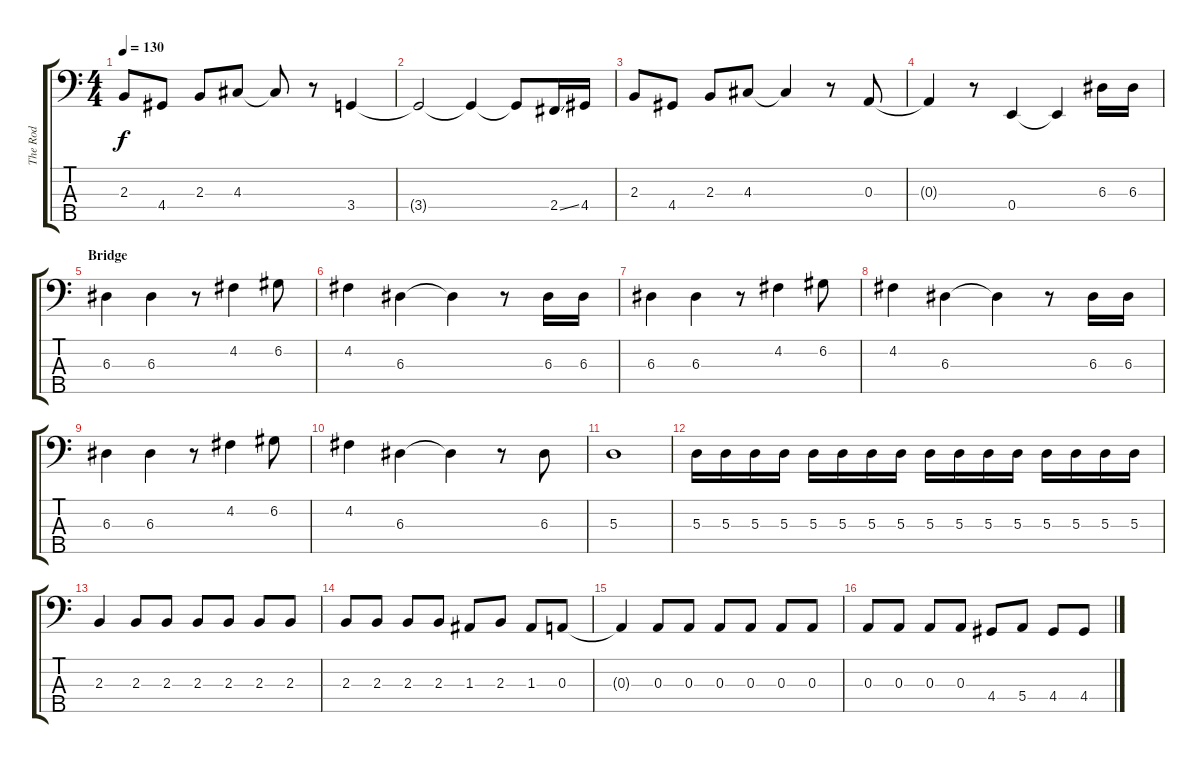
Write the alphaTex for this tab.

\track ("The Rod" "The Rod") {instrument electricbasspick}
\staff {score tabs}
\tuning (G2 D2 A1 E1 B0) {hide}
\ts (4 4)
\tempo 130
\clef f4
\ks c
2.3.8{dy f} 4.4.8 2.3.8 4.3.8 4.3{t}.8 r.8 3.4.4 |
3.4{t}.2 3.4{t}.4 3.4{t}.8 2.4{ss}.16 4.4.16 |
2.3.8 4.4.8 2.3.8 4.3.8 4.3{t}.4 r.8 0.3.8 |
0.3{t}.4 r.8 0.4.4 0.4{t}.4 6.3.16 6.3.16 |
\section ("" "Bridge")
6.3.4 6.3.4 r.8 4.2.4 6.2.8 |
4.2.4 6.3.4 6.3{t}.4 r.8 6.3.16 6.3.16 |
6.3.4 6.3.4 r.8 4.2.4 6.2.8 |
4.2.4 6.3.4 6.3{t}.4 r.8 6.3.16 6.3.16 |
6.3.4 6.3.4 r.8 4.2.4 6.2.8 |
4.2.4 6.3.4 6.3{t}.4 r.8 6.3.8 |
5.3.1 |
5.3.16 5.3.16 5.3.16 5.3.16 5.3.16 5.3.16 5.3.16 5.3.16 5.3.16 5.3.16 5.3.16 5.3.16 5.3.16 5.3.16 5.3.16 5.3.16 |
2.3.4 2.3.8 2.3.8 2.3.8 2.3.8 2.3.8 2.3.8 |
2.3.8 2.3.8 2.3.8 2.3.8 1.3.8 2.3.8 1.3.8 0.3.8 |
0.3{t}.4 0.3.8 0.3.8 0.3.8 0.3.8 0.3.8 0.3.8 |
0.3.8 0.3.8 0.3.8 0.3.8 4.4.8 5.4.8 4.4.8 4.4.8
